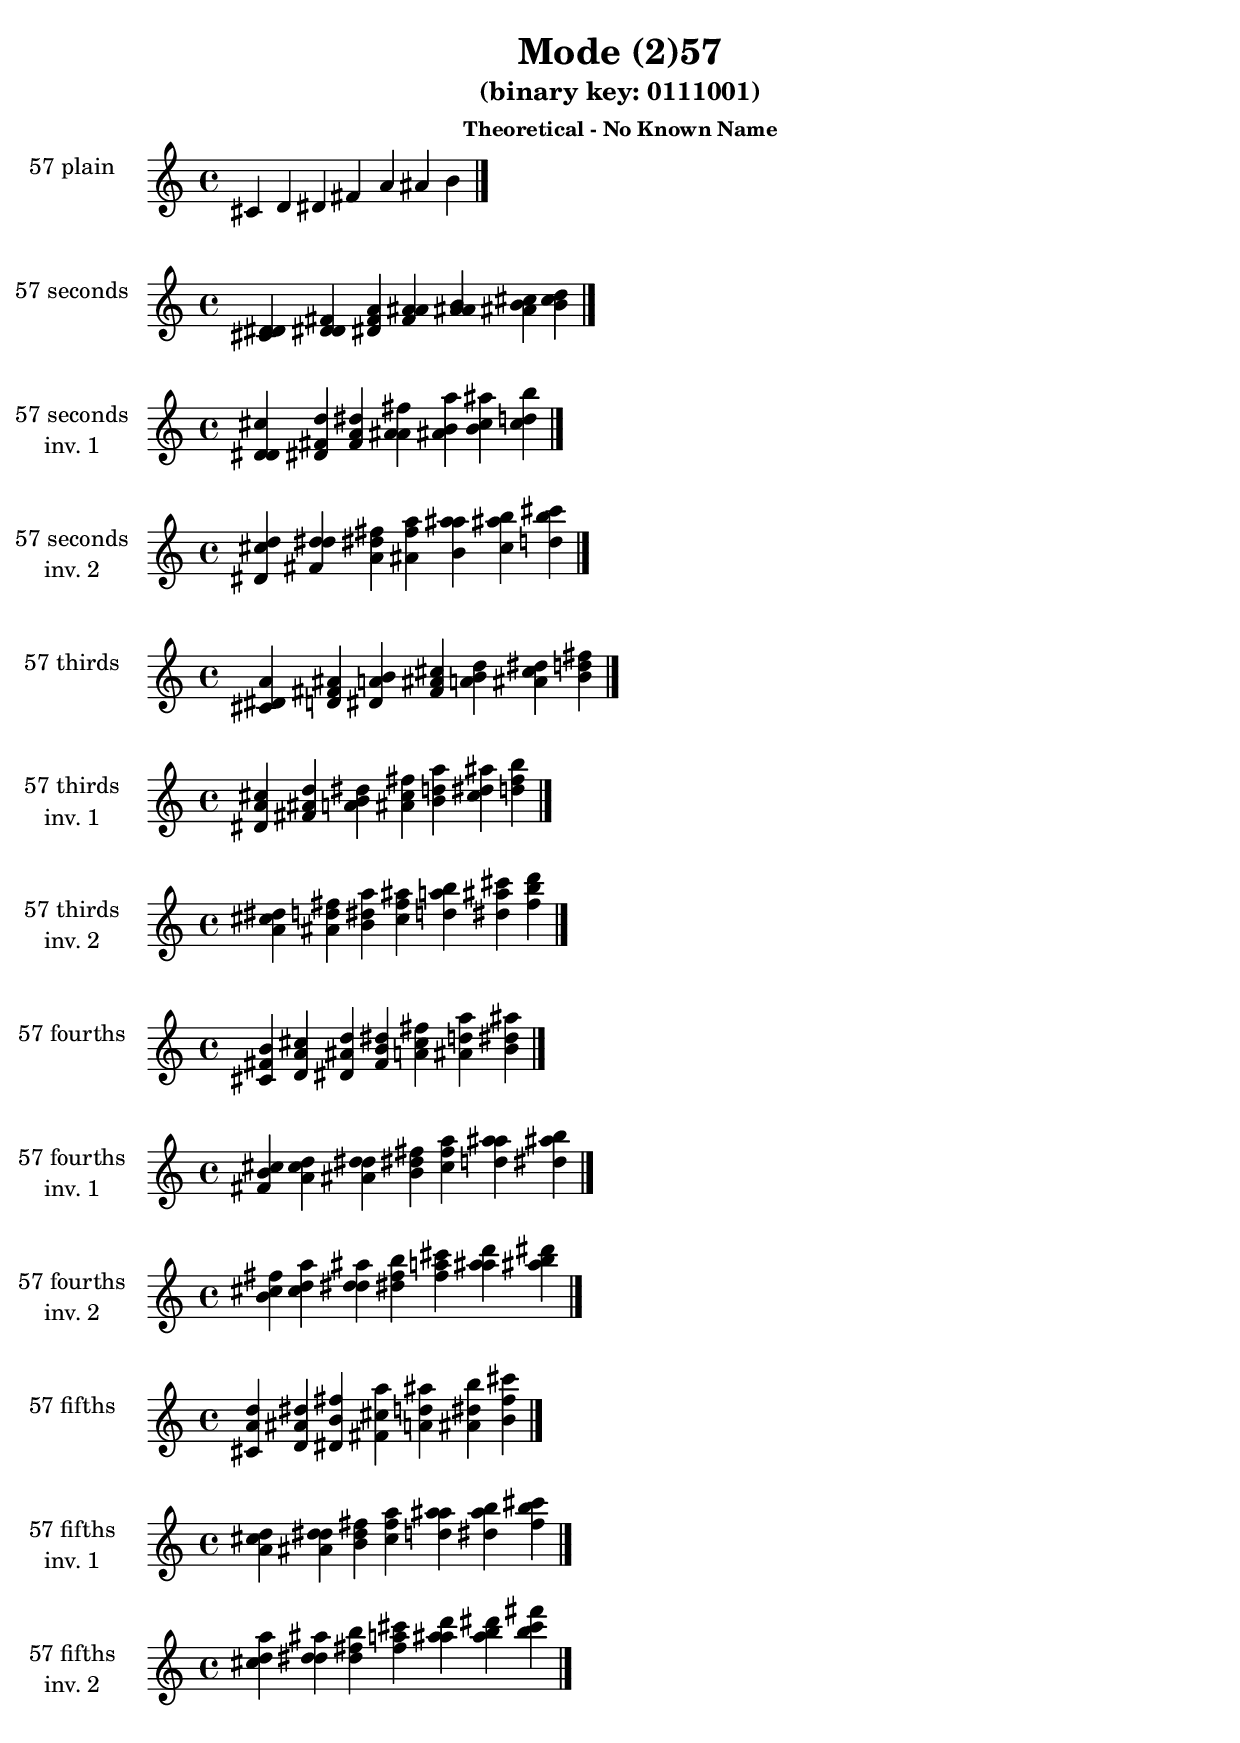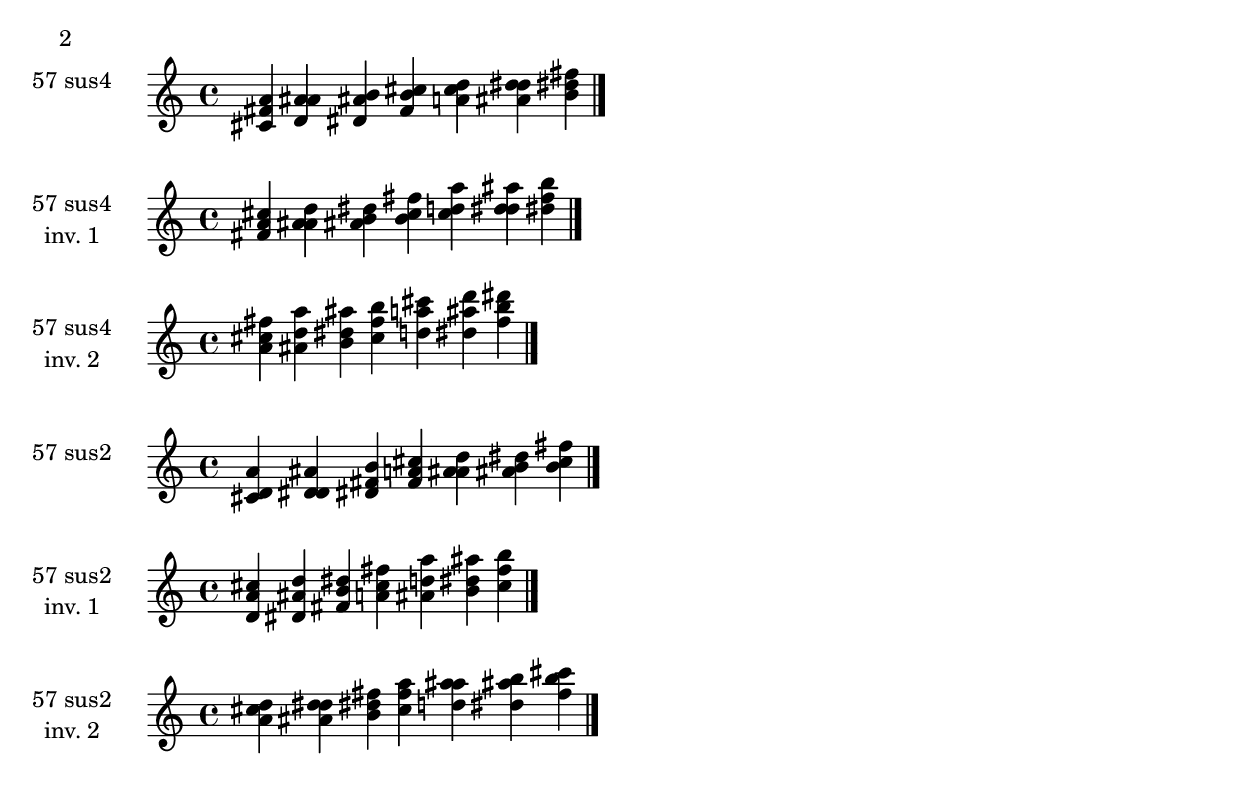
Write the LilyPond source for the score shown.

\version "2.19.0"

\header {
  title = "Mode (2)57"
  subtitle = "(binary key: 0111001)"
  subsubtitle =  \markup { \left-align \column {
      "Theoretical - No Known Name"
    }
  }
 %% Remove default LilyPond tagline
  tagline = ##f
}

\paper {
  #(set-paper-size "a4")
}

global = {
  \key c \major
  \time 4/4
  \tempo 4=100
}

\book {
  \score {
    \new Staff \with {
      instrumentName =  \markup { \column {
         \hcenter-in #14 \line { 57 plain }
         \hcenter-in #14 \line {  } } }
      midiInstrument = "oboe"
    } { \accidentalStyle "default"
        \cadenzaOn cis' d' dis' fis' a' ais' b'  \cadenzaOff \bar "|." }
    \layout { }
  }
  \score {
    \new Staff \with {
      instrumentName =  \markup { \column {
         \hcenter-in #14 \line { 57 seconds }
         \hcenter-in #14 \line {  } } }
      midiInstrument = "oboe"
    } { \accidentalStyle "default"
        \cadenzaOn <cis' d' dis'> <d' dis' fis'> <dis' fis' a'> <fis' a' ais'> <a' ais' b'> <ais' b' cis''> <b' cis'' d''>  \cadenzaOff \bar "|." }
    \layout { }
  }
  \score {
    \new Staff \with {
      instrumentName =  \markup { \column {
         \hcenter-in #14 \line { 57 seconds }
         \hcenter-in #14 \line { inv. 1 } } }
      midiInstrument = "oboe"
    } { \accidentalStyle "default"
        \cadenzaOn <d' dis' cis''> <dis' fis' d''> <fis' a' dis''> <a' ais' fis''> <ais' b' a''> <b' cis'' ais''> <cis'' d'' b''>  \cadenzaOff \bar "|." }
    \layout { }
  }
  \score {
    \new Staff \with {
      instrumentName =  \markup { \column {
         \hcenter-in #14 \line { 57 seconds }
         \hcenter-in #14 \line { inv. 2 } } }
      midiInstrument = "oboe"
    } { \accidentalStyle "default"
        \cadenzaOn <dis' cis'' d''> <fis' d'' dis''> <a' dis'' fis''> <ais' fis'' a''> <b' a'' ais''> <cis'' ais'' b''> <d'' b'' cis'''>  \cadenzaOff \bar "|." }
    \layout { }
  }
  \score {
    \new Staff \with {
      instrumentName =  \markup { \column {
         \hcenter-in #14 \line { 57 thirds }
         \hcenter-in #14 \line {  } } }
      midiInstrument = "oboe"
    } { \accidentalStyle "default"
        \cadenzaOn <cis' dis' a'> <d' fis' ais'> <dis' a' b'> <fis' ais' cis''> <a' b' d''> <ais' cis'' dis''> <b' d'' fis''>  \cadenzaOff \bar "|." }
    \layout { }
  }
  \score {
    \new Staff \with {
      instrumentName =  \markup { \column {
         \hcenter-in #14 \line { 57 thirds }
         \hcenter-in #14 \line { inv. 1 } } }
      midiInstrument = "oboe"
    } { \accidentalStyle "default"
        \cadenzaOn <dis' a' cis''> <fis' ais' d''> <a' b' dis''> <ais' cis'' fis''> <b' d'' a''> <cis'' dis'' ais''> <d'' fis'' b''>  \cadenzaOff \bar "|." }
    \layout { }
  }
  \score {
    \new Staff \with {
      instrumentName =  \markup { \column {
         \hcenter-in #14 \line { 57 thirds }
         \hcenter-in #14 \line { inv. 2 } } }
      midiInstrument = "oboe"
    } { \accidentalStyle "default"
        \cadenzaOn <a' cis'' dis''> <ais' d'' fis''> <b' dis'' a''> <cis'' fis'' ais''> <d'' a'' b''> <dis'' ais'' cis'''> <fis'' b'' d'''>  \cadenzaOff \bar "|." }
    \layout { }
  }
  \score {
    \new Staff \with {
      instrumentName =  \markup { \column {
         \hcenter-in #14 \line { 57 fourths }
         \hcenter-in #14 \line {  } } }
      midiInstrument = "oboe"
    } { \accidentalStyle "default"
        \cadenzaOn <cis' fis' b'> <d' a' cis''> <dis' ais' d''> <fis' b' dis''> <a' cis'' fis''> <ais' d'' a''> <b' dis'' ais''>  \cadenzaOff \bar "|." }
    \layout { }
  }
  \score {
    \new Staff \with {
      instrumentName =  \markup { \column {
         \hcenter-in #14 \line { 57 fourths }
         \hcenter-in #14 \line { inv. 1 } } }
      midiInstrument = "oboe"
    } { \accidentalStyle "default"
        \cadenzaOn <fis' b' cis''> <a' cis'' d''> <ais' d'' dis''> <b' dis'' fis''> <cis'' fis'' a''> <d'' a'' ais''> <dis'' ais'' b''>  \cadenzaOff \bar "|." }
    \layout { }
  }
  \score {
    \new Staff \with {
      instrumentName =  \markup { \column {
         \hcenter-in #14 \line { 57 fourths }
         \hcenter-in #14 \line { inv. 2 } } }
      midiInstrument = "oboe"
    } { \accidentalStyle "default"
        \cadenzaOn <b' cis'' fis''> <cis'' d'' a''> <d'' dis'' ais''> <dis'' fis'' b''> <fis'' a'' cis'''> <a'' ais'' d'''> <ais'' b'' dis'''>  \cadenzaOff \bar "|." }
    \layout { }
  }
  \score {
    \new Staff \with {
      instrumentName =  \markup { \column {
         \hcenter-in #14 \line { 57 fifths }
         \hcenter-in #14 \line {  } } }
      midiInstrument = "oboe"
    } { \accidentalStyle "default"
        \cadenzaOn <cis' a' d''> <d' ais' dis''> <dis' b' fis''> <fis' cis'' a''> <a' d'' ais''> <ais' dis'' b''> <b' fis'' cis'''>  \cadenzaOff \bar "|." }
    \layout { }
  }
  \score {
    \new Staff \with {
      instrumentName =  \markup { \column {
         \hcenter-in #14 \line { 57 fifths }
         \hcenter-in #14 \line { inv. 1 } } }
      midiInstrument = "oboe"
    } { \accidentalStyle "default"
        \cadenzaOn <a' d'' cis''> <ais' dis'' d''> <b' fis'' dis''> <cis'' a'' fis''> <d'' ais'' a''> <dis'' b'' ais''> <fis'' cis''' b''>  \cadenzaOff \bar "|." }
    \layout { }
  }
  \score {
    \new Staff \with {
      instrumentName =  \markup { \column {
         \hcenter-in #14 \line { 57 fifths }
         \hcenter-in #14 \line { inv. 2 } } }
      midiInstrument = "oboe"
    } { \accidentalStyle "default"
        \cadenzaOn <d'' cis'' a''> <dis'' d'' ais''> <fis'' dis'' b''> <a'' fis'' cis'''> <ais'' a'' d'''> <b'' ais'' dis'''> <cis''' b'' fis'''>  \cadenzaOff \bar "|." }
    \layout { }
  }
  \score {
    \new Staff \with {
      instrumentName =  \markup { \column {
         \hcenter-in #14 \line { 57 sus4 }
         \hcenter-in #14 \line {  } } }
      midiInstrument = "oboe"
    } { \accidentalStyle "default"
        \cadenzaOn <cis' fis' a'> <d' a' ais'> <dis' ais' b'> <fis' b' cis''> <a' cis'' d''> <ais' d'' dis''> <b' dis'' fis''>  \cadenzaOff \bar "|." }
    \layout { }
  }
  \score {
    \new Staff \with {
      instrumentName =  \markup { \column {
         \hcenter-in #14 \line { 57 sus4 }
         \hcenter-in #14 \line { inv. 1 } } }
      midiInstrument = "oboe"
    } { \accidentalStyle "default"
        \cadenzaOn <fis' a' cis''> <a' ais' d''> <ais' b' dis''> <b' cis'' fis''> <cis'' d'' a''> <d'' dis'' ais''> <dis'' fis'' b''>  \cadenzaOff \bar "|." }
    \layout { }
  }
  \score {
    \new Staff \with {
      instrumentName =  \markup { \column {
         \hcenter-in #14 \line { 57 sus4 }
         \hcenter-in #14 \line { inv. 2 } } }
      midiInstrument = "oboe"
    } { \accidentalStyle "default"
        \cadenzaOn <a' cis'' fis''> <ais' d'' a''> <b' dis'' ais''> <cis'' fis'' b''> <d'' a'' cis'''> <dis'' ais'' d'''> <fis'' b'' dis'''>  \cadenzaOff \bar "|." }
    \layout { }
  }
  \score {
    \new Staff \with {
      instrumentName =  \markup { \column {
         \hcenter-in #14 \line { 57 sus2 }
         \hcenter-in #14 \line {  } } }
      midiInstrument = "oboe"
    } { \accidentalStyle "default"
        \cadenzaOn <cis' d' a'> <d' dis' ais'> <dis' fis' b'> <fis' a' cis''> <a' ais' d''> <ais' b' dis''> <b' cis'' fis''>  \cadenzaOff \bar "|." }
    \layout { }
  }
  \score {
    \new Staff \with {
      instrumentName =  \markup { \column {
         \hcenter-in #14 \line { 57 sus2 }
         \hcenter-in #14 \line { inv. 1 } } }
      midiInstrument = "oboe"
    } { \accidentalStyle "default"
        \cadenzaOn <d' a' cis''> <dis' ais' d''> <fis' b' dis''> <a' cis'' fis''> <ais' d'' a''> <b' dis'' ais''> <cis'' fis'' b''>  \cadenzaOff \bar "|." }
    \layout { }
  }
  \score {
    \new Staff \with {
      instrumentName =  \markup { \column {
         \hcenter-in #14 \line { 57 sus2 }
         \hcenter-in #14 \line { inv. 2 } } }
      midiInstrument = "oboe"
    } { \accidentalStyle "default"
        \cadenzaOn <a' cis'' d''> <ais' d'' dis''> <b' dis'' fis''> <cis'' fis'' a''> <d'' a'' ais''> <dis'' ais'' b''> <fis'' b'' cis'''>  \cadenzaOff \bar "|." }
    \layout { }
  }
}

\book {
  \bookOutputSuffix "plain_"
  \score {
    \new Staff \with {
      instrumentName =  \markup { \column {
         \hcenter-in #14 \line { 57 plain }
         \hcenter-in #14 \line {  } } }
      midiInstrument = "oboe"
    } { \accidentalStyle "default"
        \cadenzaOn cis' d' dis' fis' a' ais' b'  \cadenzaOff \bar "|." }
    \midi { }
  }
}
\book {
  \bookOutputSuffix "seconds_"
  \score {
    \new Staff \with {
      instrumentName =  \markup { \column {
         \hcenter-in #14 \line { 57 seconds }
         \hcenter-in #14 \line {  } } }
      midiInstrument = "oboe"
    } { \accidentalStyle "default"
        \cadenzaOn <cis' d' dis'> <d' dis' fis'> <dis' fis' a'> <fis' a' ais'> <a' ais' b'> <ais' b' cis''> <b' cis'' d''>  \cadenzaOff \bar "|." }
    \midi { }
  }
}
\book {
  \bookOutputSuffix "seconds_inv. 1"
  \score {
    \new Staff \with {
      instrumentName =  \markup { \column {
         \hcenter-in #14 \line { 57 seconds }
         \hcenter-in #14 \line { inv. 1 } } }
      midiInstrument = "oboe"
    } { \accidentalStyle "default"
        \cadenzaOn <d' dis' cis''> <dis' fis' d''> <fis' a' dis''> <a' ais' fis''> <ais' b' a''> <b' cis'' ais''> <cis'' d'' b''>  \cadenzaOff \bar "|." }
    \midi { }
  }
}
\book {
  \bookOutputSuffix "seconds_inv. 2"
  \score {
    \new Staff \with {
      instrumentName =  \markup { \column {
         \hcenter-in #14 \line { 57 seconds }
         \hcenter-in #14 \line { inv. 2 } } }
      midiInstrument = "oboe"
    } { \accidentalStyle "default"
        \cadenzaOn <dis' cis'' d''> <fis' d'' dis''> <a' dis'' fis''> <ais' fis'' a''> <b' a'' ais''> <cis'' ais'' b''> <d'' b'' cis'''>  \cadenzaOff \bar "|." }
    \midi { }
  }
}
\book {
  \bookOutputSuffix "thirds_"
  \score {
    \new Staff \with {
      instrumentName =  \markup { \column {
         \hcenter-in #14 \line { 57 thirds }
         \hcenter-in #14 \line {  } } }
      midiInstrument = "oboe"
    } { \accidentalStyle "default"
        \cadenzaOn <cis' dis' a'> <d' fis' ais'> <dis' a' b'> <fis' ais' cis''> <a' b' d''> <ais' cis'' dis''> <b' d'' fis''>  \cadenzaOff \bar "|." }
    \midi { }
  }
}
\book {
  \bookOutputSuffix "thirds_inv. 1"
  \score {
    \new Staff \with {
      instrumentName =  \markup { \column {
         \hcenter-in #14 \line { 57 thirds }
         \hcenter-in #14 \line { inv. 1 } } }
      midiInstrument = "oboe"
    } { \accidentalStyle "default"
        \cadenzaOn <dis' a' cis''> <fis' ais' d''> <a' b' dis''> <ais' cis'' fis''> <b' d'' a''> <cis'' dis'' ais''> <d'' fis'' b''>  \cadenzaOff \bar "|." }
    \midi { }
  }
}
\book {
  \bookOutputSuffix "thirds_inv. 2"
  \score {
    \new Staff \with {
      instrumentName =  \markup { \column {
         \hcenter-in #14 \line { 57 thirds }
         \hcenter-in #14 \line { inv. 2 } } }
      midiInstrument = "oboe"
    } { \accidentalStyle "default"
        \cadenzaOn <a' cis'' dis''> <ais' d'' fis''> <b' dis'' a''> <cis'' fis'' ais''> <d'' a'' b''> <dis'' ais'' cis'''> <fis'' b'' d'''>  \cadenzaOff \bar "|." }
    \midi { }
  }
}
\book {
  \bookOutputSuffix "fourths_"
  \score {
    \new Staff \with {
      instrumentName =  \markup { \column {
         \hcenter-in #14 \line { 57 fourths }
         \hcenter-in #14 \line {  } } }
      midiInstrument = "oboe"
    } { \accidentalStyle "default"
        \cadenzaOn <cis' fis' b'> <d' a' cis''> <dis' ais' d''> <fis' b' dis''> <a' cis'' fis''> <ais' d'' a''> <b' dis'' ais''>  \cadenzaOff \bar "|." }
    \midi { }
  }
}
\book {
  \bookOutputSuffix "fourths_inv. 1"
  \score {
    \new Staff \with {
      instrumentName =  \markup { \column {
         \hcenter-in #14 \line { 57 fourths }
         \hcenter-in #14 \line { inv. 1 } } }
      midiInstrument = "oboe"
    } { \accidentalStyle "default"
        \cadenzaOn <fis' b' cis''> <a' cis'' d''> <ais' d'' dis''> <b' dis'' fis''> <cis'' fis'' a''> <d'' a'' ais''> <dis'' ais'' b''>  \cadenzaOff \bar "|." }
    \midi { }
  }
}
\book {
  \bookOutputSuffix "fourths_inv. 2"
  \score {
    \new Staff \with {
      instrumentName =  \markup { \column {
         \hcenter-in #14 \line { 57 fourths }
         \hcenter-in #14 \line { inv. 2 } } }
      midiInstrument = "oboe"
    } { \accidentalStyle "default"
        \cadenzaOn <b' cis'' fis''> <cis'' d'' a''> <d'' dis'' ais''> <dis'' fis'' b''> <fis'' a'' cis'''> <a'' ais'' d'''> <ais'' b'' dis'''>  \cadenzaOff \bar "|." }
    \midi { }
  }
}
\book {
  \bookOutputSuffix "fifths_"
  \score {
    \new Staff \with {
      instrumentName =  \markup { \column {
         \hcenter-in #14 \line { 57 fifths }
         \hcenter-in #14 \line {  } } }
      midiInstrument = "oboe"
    } { \accidentalStyle "default"
        \cadenzaOn <cis' a' d''> <d' ais' dis''> <dis' b' fis''> <fis' cis'' a''> <a' d'' ais''> <ais' dis'' b''> <b' fis'' cis'''>  \cadenzaOff \bar "|." }
    \midi { }
  }
}
\book {
  \bookOutputSuffix "fifths_inv. 1"
  \score {
    \new Staff \with {
      instrumentName =  \markup { \column {
         \hcenter-in #14 \line { 57 fifths }
         \hcenter-in #14 \line { inv. 1 } } }
      midiInstrument = "oboe"
    } { \accidentalStyle "default"
        \cadenzaOn <a' d'' cis''> <ais' dis'' d''> <b' fis'' dis''> <cis'' a'' fis''> <d'' ais'' a''> <dis'' b'' ais''> <fis'' cis''' b''>  \cadenzaOff \bar "|." }
    \midi { }
  }
}
\book {
  \bookOutputSuffix "fifths_inv. 2"
  \score {
    \new Staff \with {
      instrumentName =  \markup { \column {
         \hcenter-in #14 \line { 57 fifths }
         \hcenter-in #14 \line { inv. 2 } } }
      midiInstrument = "oboe"
    } { \accidentalStyle "default"
        \cadenzaOn <d'' cis'' a''> <dis'' d'' ais''> <fis'' dis'' b''> <a'' fis'' cis'''> <ais'' a'' d'''> <b'' ais'' dis'''> <cis''' b'' fis'''>  \cadenzaOff \bar "|." }
    \midi { }
  }
}
\book {
  \bookOutputSuffix "sus4_"
  \score {
    \new Staff \with {
      instrumentName =  \markup { \column {
         \hcenter-in #14 \line { 57 sus4 }
         \hcenter-in #14 \line {  } } }
      midiInstrument = "oboe"
    } { \accidentalStyle "default"
        \cadenzaOn <cis' fis' a'> <d' a' ais'> <dis' ais' b'> <fis' b' cis''> <a' cis'' d''> <ais' d'' dis''> <b' dis'' fis''>  \cadenzaOff \bar "|." }
    \midi { }
  }
}
\book {
  \bookOutputSuffix "sus4_inv. 1"
  \score {
    \new Staff \with {
      instrumentName =  \markup { \column {
         \hcenter-in #14 \line { 57 sus4 }
         \hcenter-in #14 \line { inv. 1 } } }
      midiInstrument = "oboe"
    } { \accidentalStyle "default"
        \cadenzaOn <fis' a' cis''> <a' ais' d''> <ais' b' dis''> <b' cis'' fis''> <cis'' d'' a''> <d'' dis'' ais''> <dis'' fis'' b''>  \cadenzaOff \bar "|." }
    \midi { }
  }
}
\book {
  \bookOutputSuffix "sus4_inv. 2"
  \score {
    \new Staff \with {
      instrumentName =  \markup { \column {
         \hcenter-in #14 \line { 57 sus4 }
         \hcenter-in #14 \line { inv. 2 } } }
      midiInstrument = "oboe"
    } { \accidentalStyle "default"
        \cadenzaOn <a' cis'' fis''> <ais' d'' a''> <b' dis'' ais''> <cis'' fis'' b''> <d'' a'' cis'''> <dis'' ais'' d'''> <fis'' b'' dis'''>  \cadenzaOff \bar "|." }
    \midi { }
  }
}
\book {
  \bookOutputSuffix "sus2_"
  \score {
    \new Staff \with {
      instrumentName =  \markup { \column {
         \hcenter-in #14 \line { 57 sus2 }
         \hcenter-in #14 \line {  } } }
      midiInstrument = "oboe"
    } { \accidentalStyle "default"
        \cadenzaOn <cis' d' a'> <d' dis' ais'> <dis' fis' b'> <fis' a' cis''> <a' ais' d''> <ais' b' dis''> <b' cis'' fis''>  \cadenzaOff \bar "|." }
    \midi { }
  }
}
\book {
  \bookOutputSuffix "sus2_inv. 1"
  \score {
    \new Staff \with {
      instrumentName =  \markup { \column {
         \hcenter-in #14 \line { 57 sus2 }
         \hcenter-in #14 \line { inv. 1 } } }
      midiInstrument = "oboe"
    } { \accidentalStyle "default"
        \cadenzaOn <d' a' cis''> <dis' ais' d''> <fis' b' dis''> <a' cis'' fis''> <ais' d'' a''> <b' dis'' ais''> <cis'' fis'' b''>  \cadenzaOff \bar "|." }
    \midi { }
  }
}
\book {
  \bookOutputSuffix "sus2_inv. 2"
  \score {
    \new Staff \with {
      instrumentName =  \markup { \column {
         \hcenter-in #14 \line { 57 sus2 }
         \hcenter-in #14 \line { inv. 2 } } }
      midiInstrument = "oboe"
    } { \accidentalStyle "default"
        \cadenzaOn <a' cis'' d''> <ais' d'' dis''> <b' dis'' fis''> <cis'' fis'' a''> <d'' a'' ais''> <dis'' ais'' b''> <fis'' b'' cis'''>  \cadenzaOff \bar "|." }
    \midi { }
  }
}
